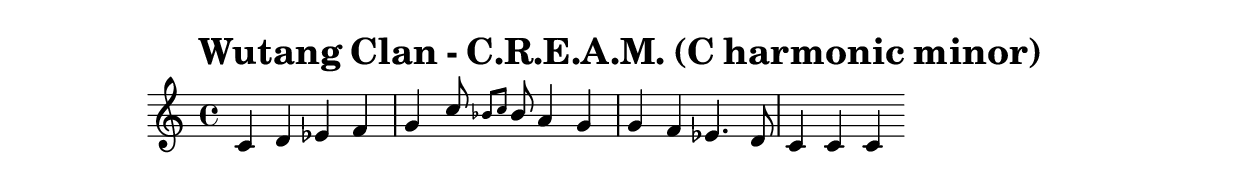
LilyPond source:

\version "2.24.3"

\header {
title = \markup { Wutang Clan - C.R.E.A.M. (C harmonic minor) }
author  = "Siddharth Bhat <siddu.druid@gmail.com>"
}

\score {
  \new Staff <<
    \new Voice \relative c' {
      \set midiInstrument = #"acoustic grand"
      \voiceOne
      \key c \major
      \time 4/4
      c d ees f4 g
      c8 \grace bes \grace c bes8 a4
      g4 g4 f ees4. d8 c4 c4 c
    }
  >>
  \layout { }
  \midi {
    \context {
      \Staff
      \remove "Staff_performer"
    }
    \context {
      \Voice
      \consists "Staff_performer"
    }
    \tempo 2 = 120
  }
}
